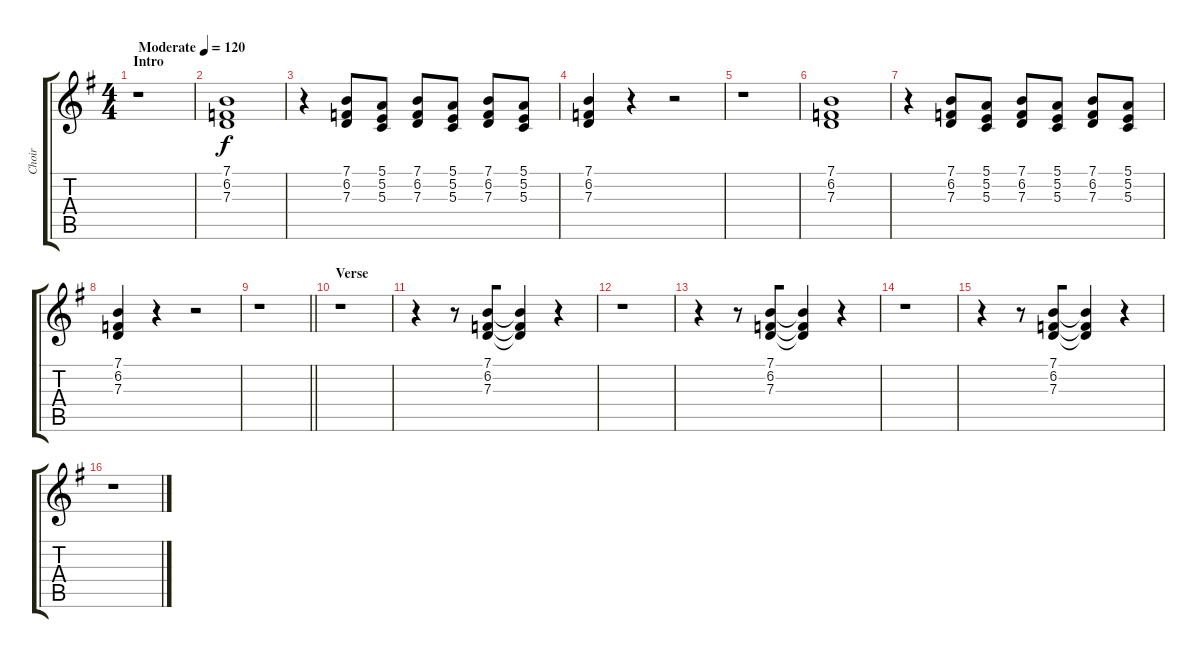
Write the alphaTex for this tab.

\track ("Choir" "Choir") {instrument voiceoohs}
\staff {score tabs}
\tuning (E4 B3 G3 D3 A2 E2) {hide}
\ts (4 4)
\section ("" "Intro")
\tempo (120 "Moderate")
\clef g2
\ks g
r.1{dy f instrument voiceoohs} |
(7.1 6.2 7.3).1 |
r.4 (7.1 6.2 7.3).8{beam merge} (5.1 5.2 5.3).8 (7.1 6.2 7.3).8{beam merge} (5.1 5.2 5.3).8 (7.1 6.2 7.3).8{beam merge} (5.1 5.2 5.3).8 |
(7.1 6.2 7.3).4{beam merge} r.4{beam merge} r.2 |
r.1 |
(7.1 6.2 7.3).1 |
r.4 (7.1 6.2 7.3).8{beam merge} (5.1 5.2 5.3).8 (7.1 6.2 7.3).8{beam merge} (5.1 5.2 5.3).8 (7.1 6.2 7.3).8{beam merge} (5.1 5.2 5.3).8 |
(7.1 6.2 7.3).4{beam merge} r.4{beam merge} r.2 |
\barLineRight lightlight
r.1 |
\section ("" "Verse")
r.1 |
r.4 r.8 (7.1 6.2 7.3).8{beam merge} (7.1{t} 6.2{t} 7.3{t}).4{beam merge} r.4 |
r.1 |
r.4 r.8 (7.1 6.2 7.3).8{beam merge} (7.1{t} 6.2{t} 7.3{t}).4{beam merge} r.4 |
r.1 |
r.4 r.8 (7.1 6.2 7.3).8{beam merge} (7.1{t} 6.2{t} 7.3{t}).4{beam merge} r.4 |
r.1
